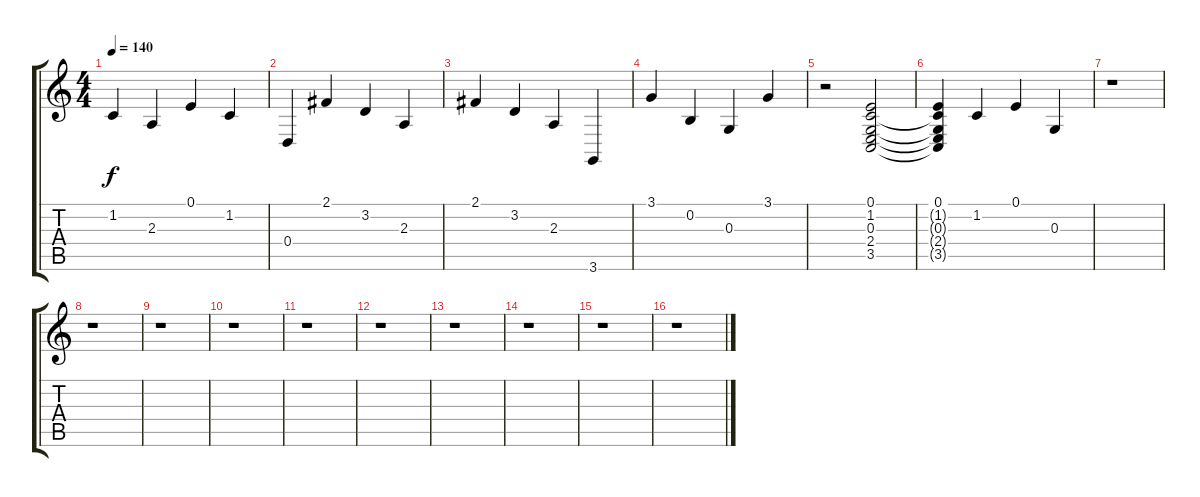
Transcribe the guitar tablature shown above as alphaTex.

\track "" {instrument electricgrandpiano}
\staff {score tabs}
\tuning (E4 B3 G3 D3 A2 E2) {hide}
\ts (4 4)
\tempo 140
\clef g2
\ks c
1.2.4{dy f} 2.3.4 0.1.4 1.2.4 |
0.4.4 2.1.4 3.2.4 2.3.4 |
2.1.4 3.2.4 2.3.4 3.6.4 |
3.1.4 0.2.4 0.3.4 3.1.4 |
r.2 (0.1 1.2 0.3 2.4 3.5).2 |
(0.1 1.2{t} 0.3{t} 2.4{t} 3.5{t}).4 1.2.4 0.1.4 0.3.4 |
r.1 |
r.1 |
r.1 |
r.1 |
r.1 |
r.1 |
r.1 |
r.1 |
r.1 |
r.1
